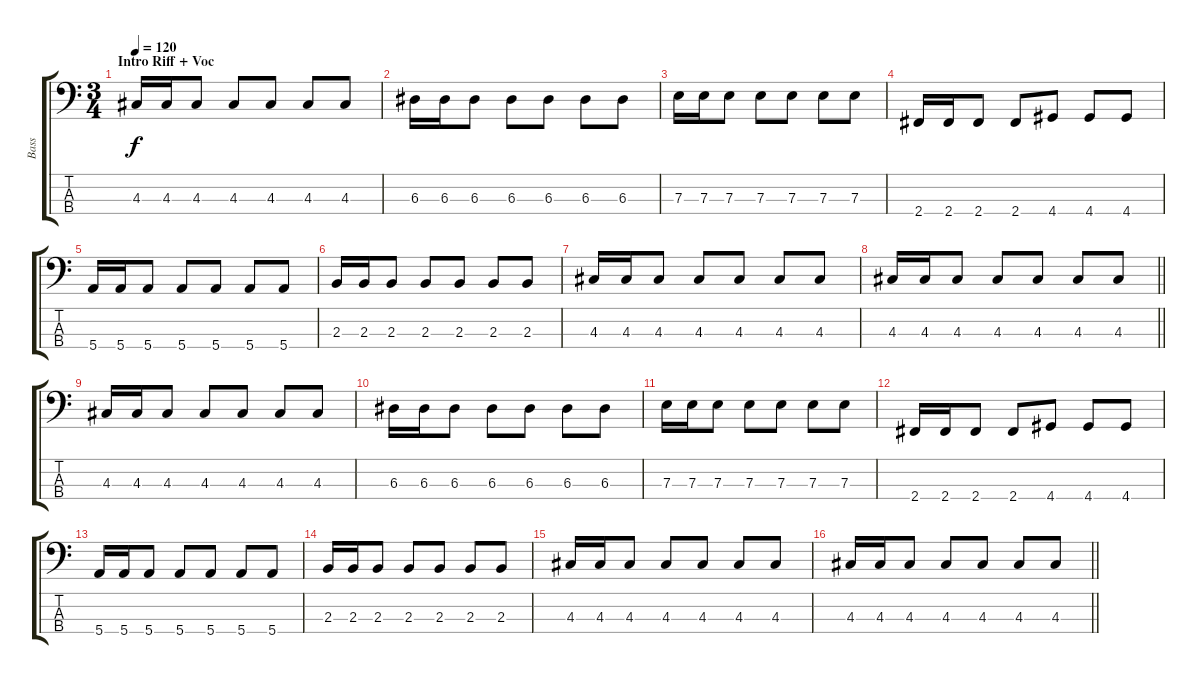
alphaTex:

\track ("Bass" "Bass") {instrument electricbassfinger}
\staff {score tabs}
\tuning (G2 D2 A1 E1) {hide}
\ts (3 4)
\section ("" "Intro Riff + Voc")
\tempo 120
\clef f4
\ks c
4.3.16{dy f} 4.3.16 4.3.8 4.3.8 4.3.8 4.3.8 4.3.8 |
6.3.16 6.3.16 6.3.8 6.3.8 6.3.8 6.3.8 6.3.8 |
7.3.16 7.3.16 7.3.8 7.3.8 7.3.8 7.3.8 7.3.8 |
2.4.16 2.4.16 2.4.8 2.4.8 4.4.8 4.4.8 4.4.8 |
5.4.16 5.4.16 5.4.8 5.4.8 5.4.8 5.4.8 5.4.8 |
2.3.16 2.3.16 2.3.8 2.3.8 2.3.8 2.3.8 2.3.8 |
4.3.16 4.3.16 4.3.8 4.3.8 4.3.8 4.3.8 4.3.8 |
\barLineRight lightlight
4.3.16 4.3.16 4.3.8 4.3.8 4.3.8 4.3.8 4.3.8 |
4.3.16 4.3.16 4.3.8 4.3.8 4.3.8 4.3.8 4.3.8 |
6.3.16 6.3.16 6.3.8 6.3.8 6.3.8 6.3.8 6.3.8 |
7.3.16 7.3.16 7.3.8 7.3.8 7.3.8 7.3.8 7.3.8 |
2.4.16 2.4.16 2.4.8 2.4.8 4.4.8 4.4.8 4.4.8 |
5.4.16 5.4.16 5.4.8 5.4.8 5.4.8 5.4.8 5.4.8 |
2.3.16 2.3.16 2.3.8 2.3.8 2.3.8 2.3.8 2.3.8 |
4.3.16 4.3.16 4.3.8 4.3.8 4.3.8 4.3.8 4.3.8 |
\barLineRight lightlight
4.3.16 4.3.16 4.3.8 4.3.8 4.3.8 4.3.8 4.3.8
